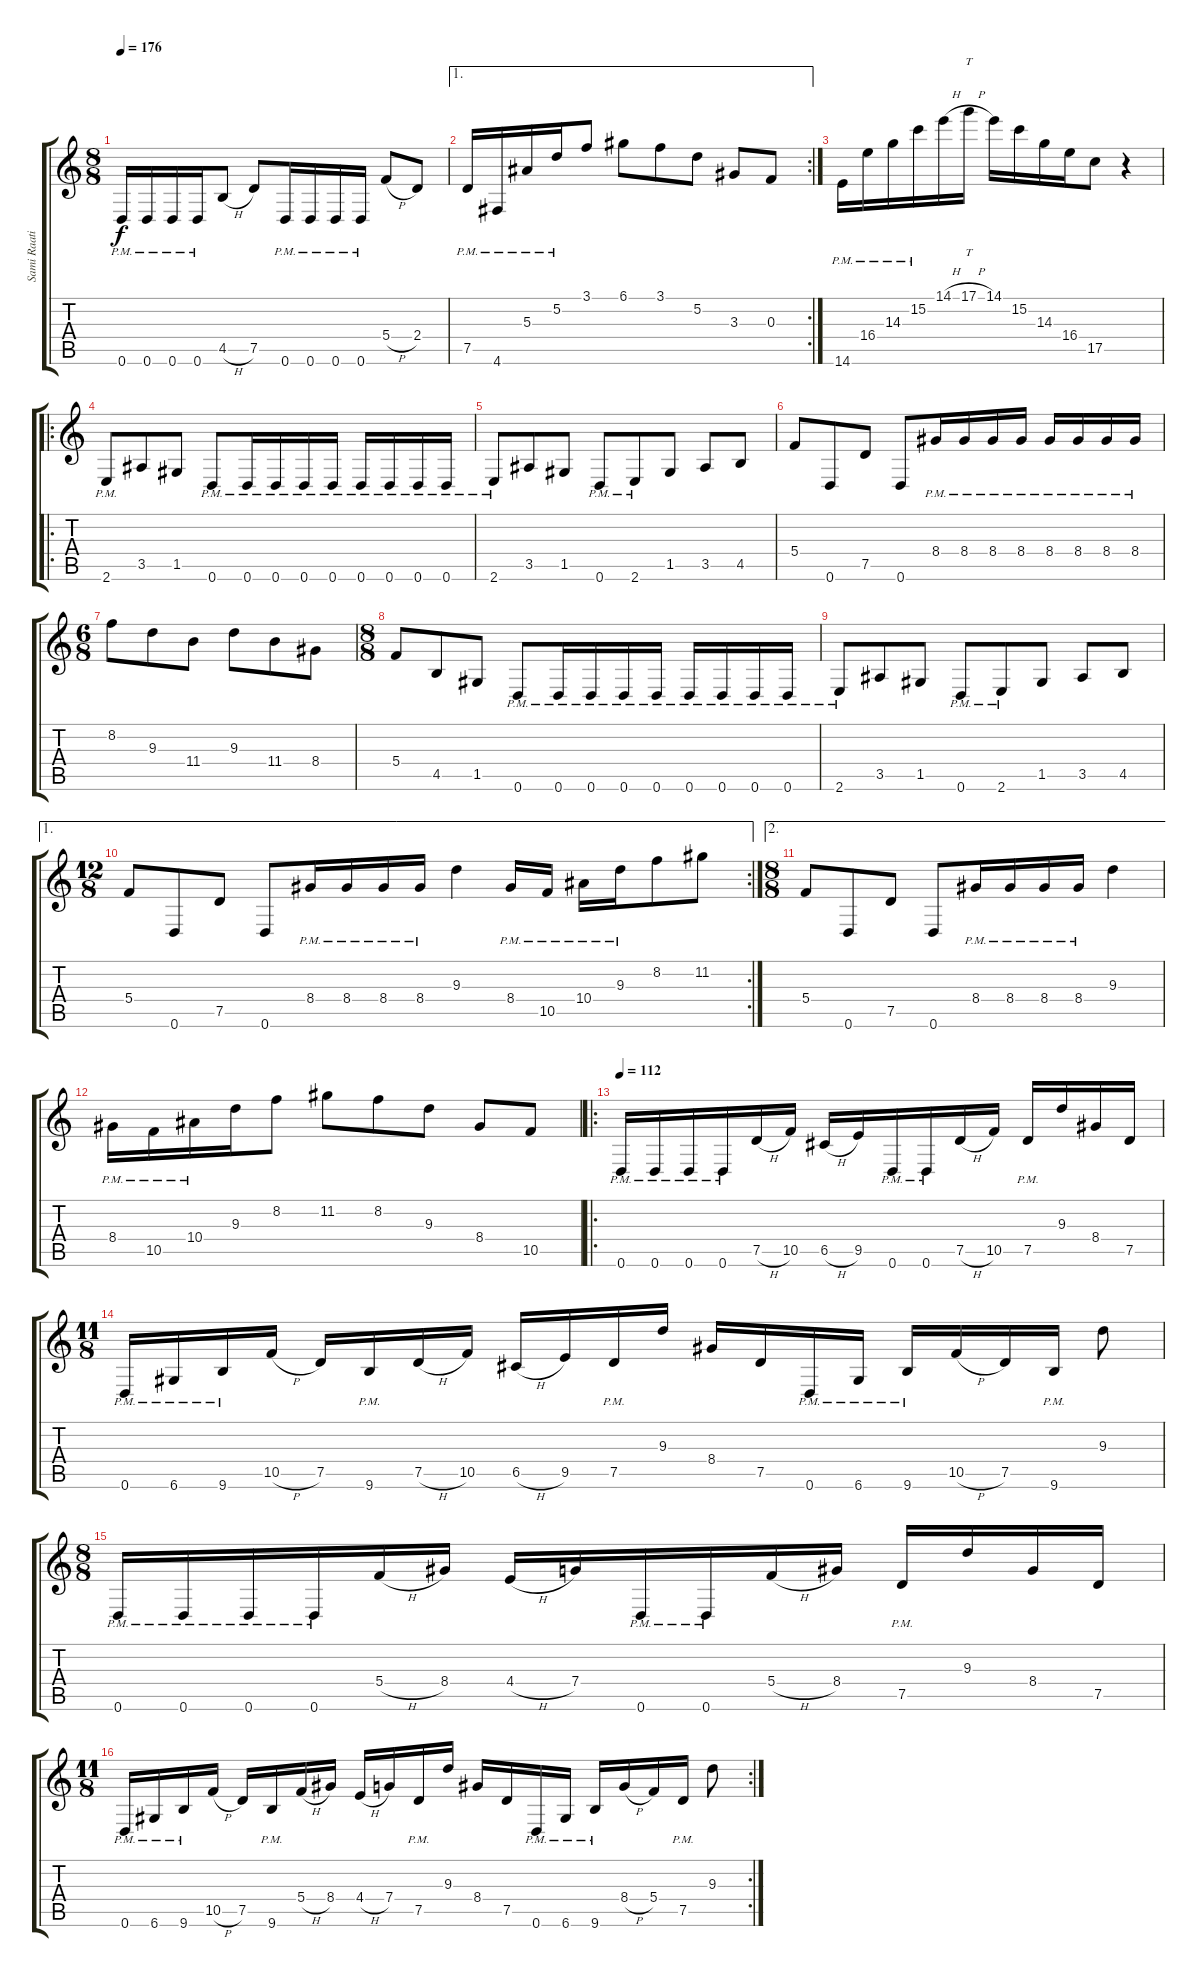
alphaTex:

\track ("Sami Raatikainen" "Sami Raati") {instrument distortionguitar}
\staff {score tabs}
\tuning (D4 A3 F3 C3 G2 D2) {hide}
\ts (8 8)
\tempo 176
\clef g2
\ks c
0.6{pm}.16{dy f} 0.6{pm}.16 0.6{pm}.16 0.6{pm}.16 4.5{h}.8 7.5.8 0.6{pm}.16 0.6{pm}.16 0.6{pm}.16 0.6{pm}.16 5.4{h}.8 2.4.8 |
\ae 1
\rc 2
7.5{pm}.16 4.6{pm}.16 5.3{pm}.16 5.2{pm}.16 3.1.8 6.1.8 3.1.8 5.2.8 3.3.8 0.3.8 |
14.6{pm}.16 16.4{pm}.16 14.3{pm}.16 15.2{pm}.16 14.1{h}.16 17.1{h}.16{tt} 14.1.16 15.2.16 14.3.16 16.4.16 17.5.8 r.4 |
\ro
2.6{pm}.8 3.5.8 1.5.8 0.6{pm}.8 0.6{pm}.16 0.6{pm}.16 0.6{pm}.16 0.6{pm}.16 0.6{pm}.16 0.6{pm}.16 0.6{pm}.16 0.6{pm}.16 |
2.6{pm}.8 3.5.8 1.5.8 0.6{pm}.8 2.6{pm}.8 1.5.8 3.5.8 4.5.8 |
5.4.8 0.6.8 7.5.8 0.6.8 8.4{pm}.16 8.4{pm}.16 8.4{pm}.16 8.4{pm}.16 8.4{pm}.16 8.4{pm}.16 8.4{pm}.16 8.4{pm}.16 |
\ts (6 8)
8.2.8 9.3.8 11.4.8 9.3.8 11.4.8 8.4.8 |
\ts (8 8)
5.4.8 4.5.8 1.5.8 0.6{pm}.8 0.6{pm}.16 0.6{pm}.16 0.6{pm}.16 0.6{pm}.16 0.6{pm}.16 0.6{pm}.16 0.6{pm}.16 0.6{pm}.16 |
2.6{pm}.8 3.5.8 1.5.8 0.6{pm}.8 2.6{pm}.8 1.5.8 3.5.8 4.5.8 |
\ae 1
\rc 2
\ts (12 8)
5.4.8 0.6.8 7.5.8 0.6.8 8.4{pm}.16 8.4{pm}.16 8.4{pm}.16 8.4{pm}.16 9.3.4 8.4{pm}.16 10.5{pm}.16 10.4{pm}.16 9.3{pm}.16 8.2.8 11.2.8 |
\ae 2
\ts (8 8)
5.4.8 0.6.8 7.5.8 0.6.8 8.4{pm}.16 8.4{pm}.16 8.4{pm}.16 8.4{pm}.16 9.3.4 |
8.4{pm}.16 10.5{pm}.16 10.4{pm}.16 9.3.16 8.2.8 11.2.8 8.2.8 9.3.8 8.4.8 10.5.8 |
\ro
\tempo 112
0.6{pm}.16 0.6{pm}.16 0.6{pm}.16 0.6{pm}.16 7.5{h}.16 10.5.16 6.5{h}.16 9.5.16 0.6{pm}.16 0.6{pm}.16 7.5{h}.16 10.5.16 7.5{pm}.16 9.3.16 8.4.16 7.5.16 |
\ts (11 8)
0.6{pm}.16 6.6{pm}.16 9.6{pm}.16 10.5{h}.16 7.5.16 9.6{pm}.16 7.5{h}.16 10.5.16 6.5{h}.16 9.5.16 7.5{pm}.16 9.3.16 8.4.16 7.5.16 0.6{pm}.16 6.6{pm}.16 9.6{pm}.16 10.5{h}.16 7.5.16 9.6{pm}.16 9.3.8 |
\ts (8 8)
0.6{pm}.16 0.6{pm}.16 0.6{pm}.16 0.6{pm}.16 5.4{h}.16 8.4.16 4.4{h}.16 7.4.16 0.6{pm}.16 0.6{pm}.16 5.4{h}.16 8.4.16 7.5{pm}.16 9.3.16 8.4.16 7.5.16 |
\rc 2
\ts (11 8)
0.6{pm}.16 6.6{pm}.16 9.6{pm}.16 10.5{h}.16 7.5.16 9.6{pm}.16 5.4{h}.16 8.4.16 4.4{h}.16 7.4.16 7.5{pm}.16 9.3.16 8.4.16 7.5.16 0.6{pm}.16 6.6{pm}.16 9.6{pm}.16 8.4{h}.16 5.4.16 7.5{pm}.16 9.3.8
